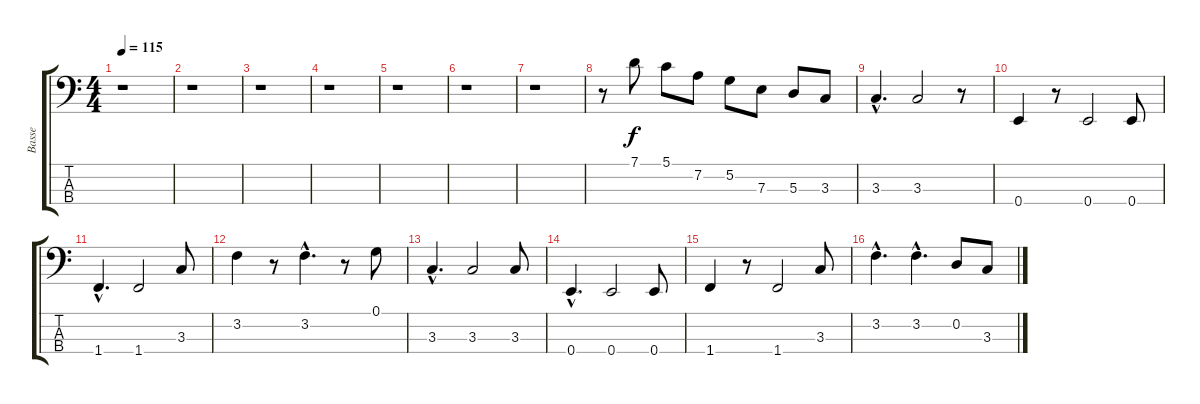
\track ("Basse" "Basse") {instrument fretlessbass}
\staff {score tabs}
\tuning (G2 D2 A1 E1) {hide}
\ts (4 4)
\tempo 115
\clef f4
\ks c
r.1{dy f} |
r.1 |
r.1 |
r.1 |
r.1 |
r.1 |
r.1 |
r.8 7.1.8 5.1.8 7.2.8 5.2.8 7.3.8 5.3.8 3.3.8 |
3.3{hac}.4{d} 3.3.2 r.8 |
0.4.4 r.8 0.4.2 0.4.8 |
1.4{hac}.4{d} 1.4.2 3.3.8 |
3.2.4 r.8 3.2{hac}.4{d} r.8 0.1.8 |
3.3{hac}.4{d} 3.3.2 3.3.8 |
0.4{hac}.4{d} 0.4.2 0.4.8 |
1.4.4 r.8 1.4.2 3.3.8 |
3.2{hac}.4{d} 3.2{hac}.4{d} 0.2.8 3.3.8
